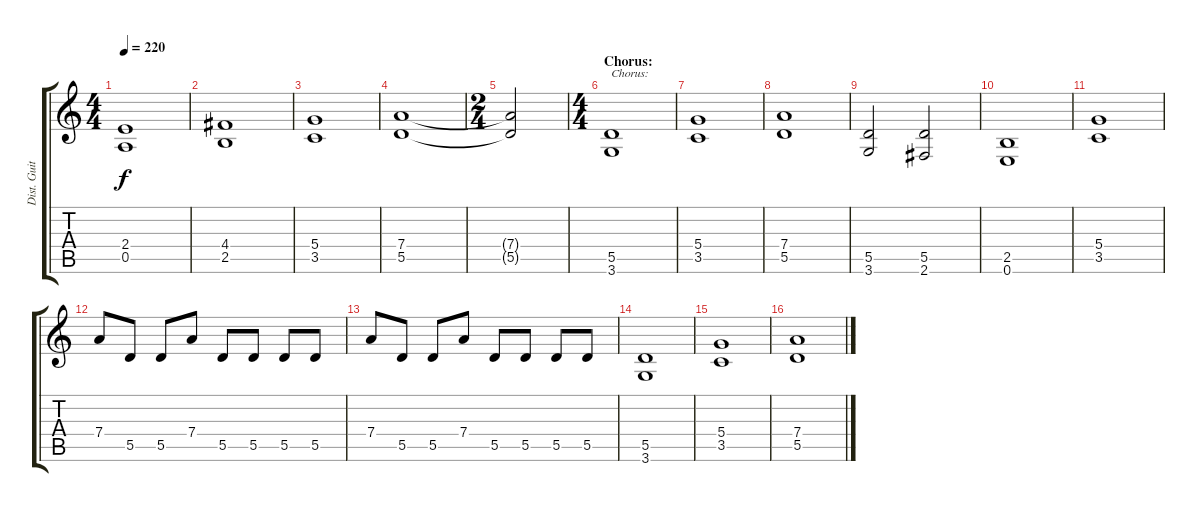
\track ("Dist. Guitarzz 2" "Dist. Guit") {instrument distortionguitar}
\staff {score tabs}
\tuning (E4 B3 G3 D3 A2 E2) {hide}
\ts (4 4)
\tempo 220
\clef g2
\ks c
(2.4 0.5).1{dy f} |
(4.4 2.5).1 |
(5.4 3.5).1 |
(7.4 5.5).1 |
\ts (2 4)
(7.4{t} 5.5{t}).2 |
\ts (4 4)
\section ("" "Chorus:")
(5.5 3.6).1{txt "Chorus:"} |
(5.4 3.5).1 |
(7.4 5.5).1 |
(5.5 3.6).2 (5.5 2.6).2 |
(2.5 0.6).1 |
(5.4 3.5).1 |
7.4.8 5.5.8 5.5.8 7.4.8 5.5.8 5.5.8 5.5.8 5.5.8 |
7.4.8 5.5.8 5.5.8 7.4.8 5.5.8 5.5.8 5.5.8 5.5.8 |
(5.5 3.6).1 |
(5.4 3.5).1 |
(7.4 5.5).1
